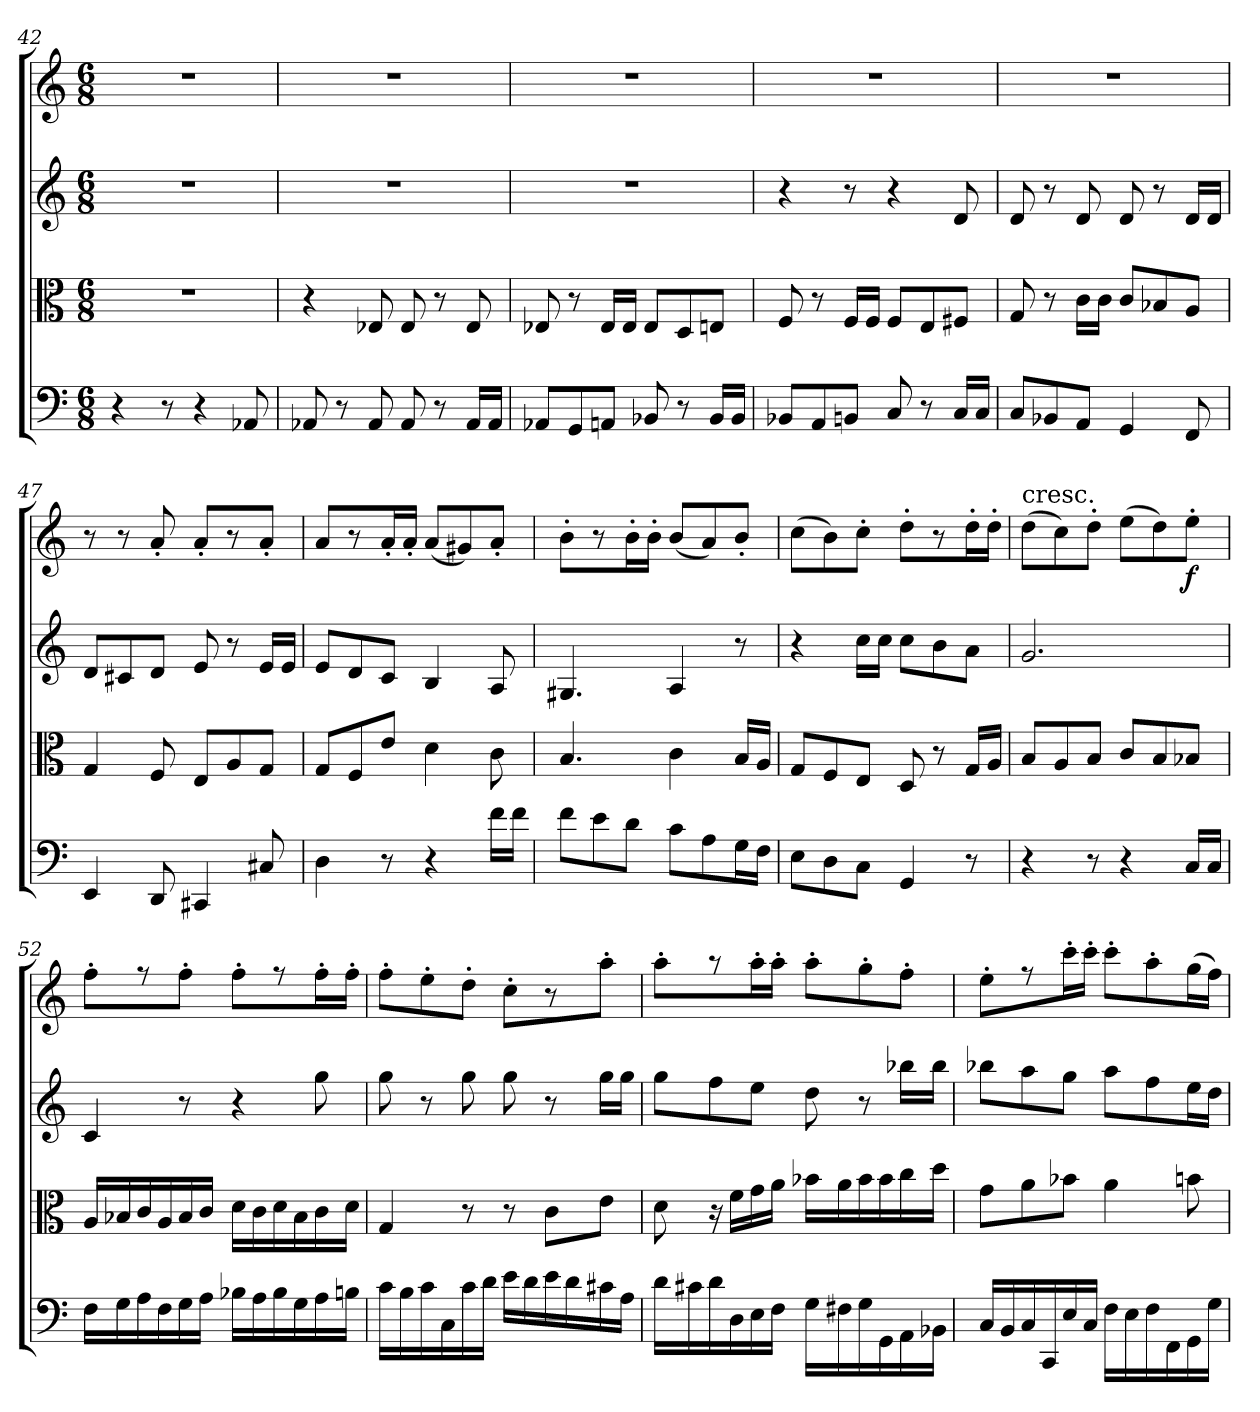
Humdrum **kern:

**kern	**kern	**kern	**kern	**dynam
*part4	*part3	*part2	*part1	*part1
*staff4	*staff3	*staff2	*staff1	*staff1
*clefF4	*clefC3	*clefG2	*clefG2	*
*k[]	*k[]	*k[]	*k[]	*
*C:	*C:	*C:	*C:	*
*M6/8	*M6/8	*M6/8	*M6/8	*
=42	=42	=42	=42	=42
4r	2.r	2.r	2.r	.
8r	.	.	.	.
4r	.	.	.	.
8AA-X/	.	.	.	.
=43	=43	=43	=43	=43
8AA-X/	4r	2.r	2.r	.
8r	.	.	.	.
8AA-/	8E-X/	.	.	.
8AA-/	8E-/	.	.	.
8r	8r	.	.	.
16AA-/LL	8E-/	.	.	.
16AA-/JJ	.	.	.	.
=44	=44	=44	=44	=44
8AA-X/L	8E-X/	2.r	2.r	.
8GG/	8r	.	.	.
8AAn/J	16E-/LL	.	.	.
.	16E-/JJ	.	.	.
8BB-X/	8E-/L	.	.	.
8r	8D/	.	.	.
16BB-/LL	8En/J	.	.	.
16BB-/JJ	.	.	.	.
=45	=45	=45	=45	=45
8BB-X/L	8F/	4r	2.r	.
8AA/	8r	.	.	.
8BBn/J	16F/LL	8r	.	.
.	16F/JJ	.	.	.
8C/	8F/L	4r	.	.
8r	8E/	.	.	.
16C/LL	8F#X/J	8d/	.	.
16C/JJ	.	.	.	.
=46	=46	=46	=46	=46
8C/L	8G/	8d/	2.r	.
8BB-X/	8r	8r	.	.
8AA/J	16c\LL	8d/	.	.
.	16c\JJ	.	.	.
4GG/	8c/L	8d/	.	.
.	8B-X/	8r	.	.
8FF/	8A/J	16d/LL	.	.
.	.	16d/JJ	.	.
=47	=47	=47	=47	=47
4EE/	4G/	8d/L	8r	.
.	.	8c#X/	8r	.
8DD/	8F/	8d/J	8a'/	.
4CC#X/	8E/L	8e/	8a'/L	.
.	8A/	8r	8r	.
8C#X/	8G/J	16e/LL	8a'/J	.
.	.	16e/JJ	.	.
=48	=48	=48	=48	=48
4D\	8G/L	8e/L	8a/L	.
.	8F/	8d/	8r	.
8r	8e/J	8c/J	16a'/L	.
.	.	.	16a'/JJ	.
4r	4d\	4B/	(8a/L	.
.	.	.	8g#X/)	.
16f\LL	8c\	8A/	8a'/J	.
16f\JJ	.	.	.	.
=49	=49	=49	=49	=49
8f\L	4.B/	4.G#X/	8b'\L	.
8e\	.	.	8r	.
8d\J	.	.	16b'\L	.
.	.	.	16b'\JJ	.
8c\L	4c\	4A/	(8b/L	.
8A\	.	.	8a/)	.
16G\L	16B/LL	8r	8b'/J	.
16F\JJ	16A/JJ	.	.	.
=50	=50	=50	=50	=50
8E\L	8G/L	4r	(8cc\L	.
8D\	8F/	.	8b\)	.
8C\J	8E/J	16cc\LL	8cc'\J	.
.	.	16cc\JJ	.	.
4GG/	8D/	8cc\L	8dd'\L	.
.	8r	8b\	8r	.
8r	16G/LL	8a\J	16dd'\L	.
.	16A/JJ	.	16dd'\JJ	.
=51	=51	=51	=51	=51
!	!	!	!LO:TX:t=cresc.	!
4r	8B/L	2.g/	(8dd\L	.
.	8A/	.	8cc\)	.
8r	8B/J	.	8dd'\J	.
4r	8c/L	.	(8ee\L	.
.	8B/	.	8dd\)	.
16C/LL	8B-X/J	.	8ee'\J	f
16C/JJ	.	.	.	.
=52	=52	=52	=52	=52
16F\LL	16A/LL	4c/	8ff'\L	.
16G\	16B-X/	.	.	.
16A\	16c/	.	8r	.
16F\	16A/	.	.	.
16G\	16B-/	8r	8ff'\J	.
16A\JJ	16c/JJ	.	.	.
16B-X\LL	16d\LL	4r	8ff'\L	.
16A\	16c\	.	.	.
16B-\	16d\	.	8r	.
16G\	16B-\	.	.	.
16A\	16c\	8gg\	16ff'\L	.
16Bn\JJ	16d\JJ	.	16ff'\JJ	.
=53	=53	=53	=53	=53
16c\LL	4G/	8gg\	8ff'\L	.
16B\	.	.	.	.
16c\	.	8r	8ee'\	.
16C\	.	.	.	.
16c\	8r	8gg\	8dd'\J	.
16d\JJ	.	.	.	.
16e\LL	8r	8gg\	8cc'\L	.
16d\	.	.	.	.
16e\	8c\L	8r	8r	.
16d\	.	.	.	.
16c#X\	8e\J	16gg\LL	8aa'\J	.
16A\JJ	.	16gg\JJ	.	.
=54	=54	=54	=54	=54
16d\LL	8d\	8gg\L	8aa'\L	.
16c#X\	.	.	.	.
16d\	16r	8ff\	8r	.
16D\	16f\LL	.	.	.
16E\	16g\	8ee\J	16aa'\L	.
16F\JJ	16a\JJ	.	16aa'\JJ	.
16G\LL	16b-X\LL	8dd\	8aa'\L	.
16F#X\	16a\	.	.	.
16G\	16b-\	8r	8gg'\	.
16GG\	16b-\	.	.	.
16AA\	16cc\	16bb-X\LL	8ff'\J	.
16BB-X\JJ	16dd\JJ	16bb-\JJ	.	.
=55	=55	=55	=55	=55
16C/LL	8g\L	8bb-X\L	8ee'\L	.
16BB/	.	.	.	.
16C/	8a\	8aa\	8r	.
16CC/	.	.	.	.
16E/	8b-X\J	8gg\J	16ccc'\L	.
16C/JJ	.	.	16ccc'\JJ	.
16F\LL	4a\	8aa\L	8ccc'\L	.
16E\	.	.	.	.
16F\	.	8ff\	8aa'\	.
16FF\	.	.	.	.
16GG\	8bn\	16ee\L	(16gg\L	.
16G\JJ	.	16dd\JJ	16ff\JJ)	.
=	=	=	=	=
*-	*-	*-	*-	*-
